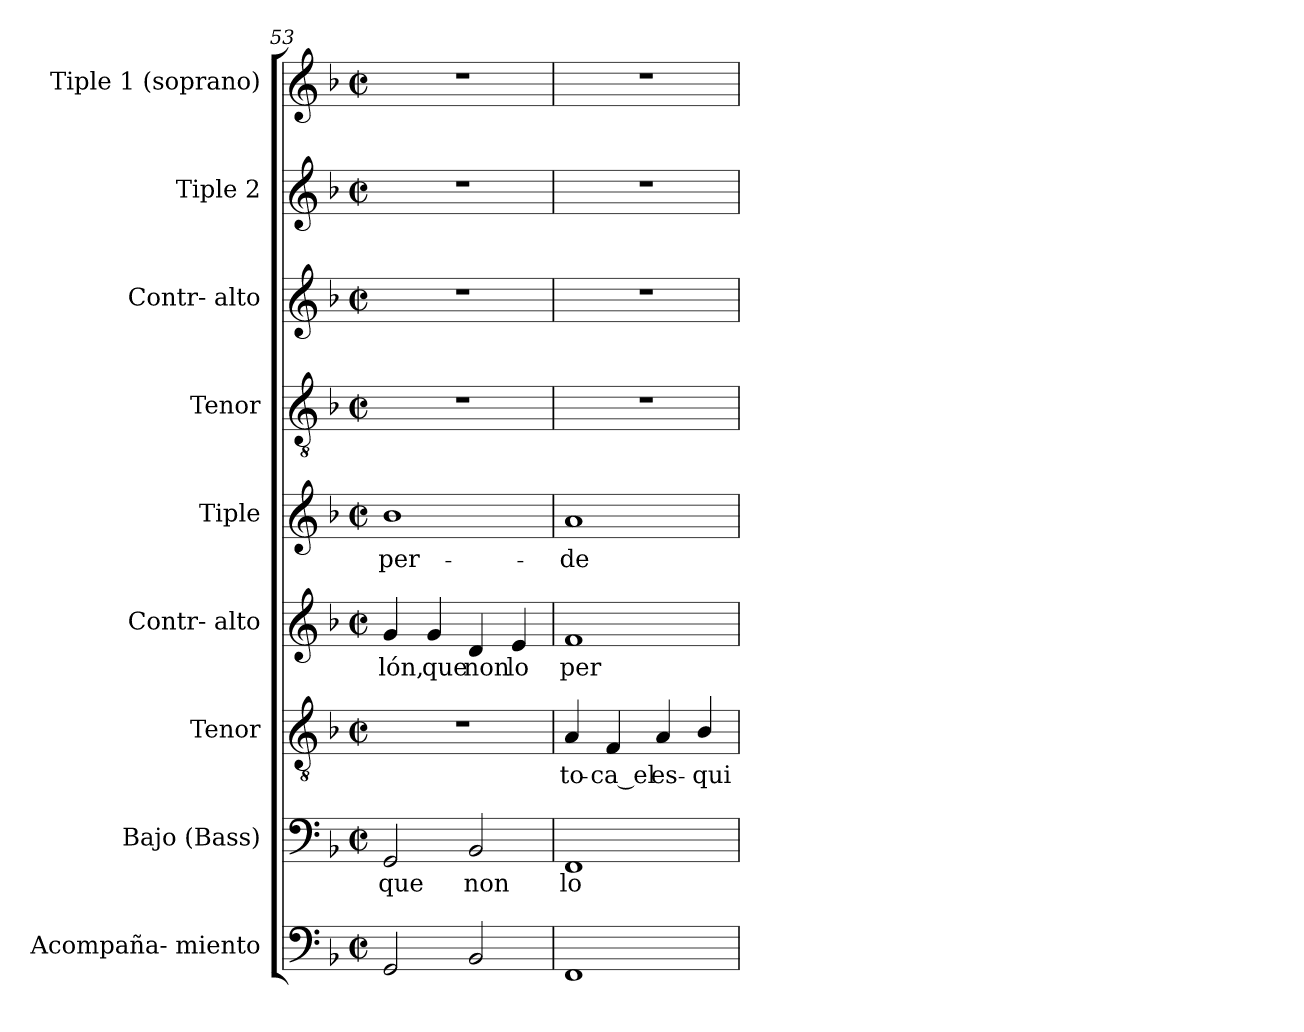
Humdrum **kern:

**kern	**kern	**text	**kern	**text	**kern	**text	**kern	**text	**kern	**kern	**kern	**kern
*part9	*part8	*part8	*part7	*part7	*part6	*part6	*part5	*part5	*part4	*part3	*part2	*part1
*staff9	*staff8	*staff8	*staff7	*staff7	*staff6	*staff6	*staff5	*staff5	*staff4	*staff3	*staff2	*staff1
*I"Acompaña- miento	*I"Bajo (Bass)	*	*I"Tenor	*	*I"Contr- alto	*	*I"Tiple	*	*I"Tenor	*I"Contr- alto	*I"Tiple 2	*I"Tiple 1 (soprano)
*	*I'B.	*	*I'T.	*	*I'A.	*	*	*	*I'T.	*I'A.	*	*I'S.
*clefF4	*clefF4	*	*clefGv2	*	*clefG2	*	*clefG2	*	*clefGv2	*clefG2	*clefG2	*clefG2
*	*	*	*ITrd7c12	*	*	*	*	*	*ITrd7c12	*	*	*
*k[b-]	*k[b-]	*	*k[b-]	*	*k[b-]	*	*k[b-]	*	*k[b-]	*k[b-]	*k[b-]	*k[b-]
*F:	*F:	*	*F:	*	*F:	*	*F:	*	*F:	*F:	*F:	*F:
*M2/2	*M2/2	*	*M2/2	*	*M2/2	*	*M2/2	*	*M2/2	*M2/2	*M2/2	*M2/2
*met(c|)	*met(c|)	*	*met(c|)	*	*met(c|)	*	*met(c|)	*	*met(c|)	*met(c|)	*met(c|)	*met(c|)
=53	=53	=53	=53	=53	=53	=53	=53	=53	=53	=53	=53	=53
!	!	!LO:LY:b:color=#000000	!	!	!	!	!	!	!	!	!	!
!	!	!	!	!	!	!LO:LY:b:color=#000000	!	!	!	!	!	!
!	!	!	!	!	!	!	!	!LO:LY:b:color=#000000	!	!	!	!
2GGi/	2GGi/	que	1r	.	4gi/	-lón,	1b-i	per-	1r	1r	1r	1r
!	!	!	!	!	!	!LO:LY:b:color=#000000	!	!	!	!	!	!
.	.	.	.	.	4gi/	que	.	.	.	.	.	.
!	!	!LO:LY:b:color=#000000	!	!	!	!	!	!	!	!	!	!
!	!	!	!	!	!	!LO:LY:b:color=#000000	!	!	!	!	!	!
2BB-i/	2BB-i/	non	.	.	4di/	non	.	.	.	.	.	.
!	!	!	!	!	!	!LO:LY:b:color=#000000	!	!	!	!	!	!
.	.	.	.	.	4ei/	lo	.	.	.	.	.	.
!!LO:PB:g=z
=54	=54	=54	=54	=54	=54	=54	=54	=54	=54	=54	=54	=54
!	!	!LO:LY:b:color=#000000	!	!	!	!	!	!	!	!	!	!
!	!	!	!	!LO:LY:b:color=#000000	!	!	!	!	!	!	!	!
!	!	!	!	!	!	!LO:LY:b:color=#000000	!	!	!	!	!	!
!	!	!	!	!	!	!	!	!LO:LY:b:color=#000000	!	!	!	!
1FFi	1FFi	lo	4AAi/	to-	1fi	per-	1ai	-de-	1r	1r	1r	1r
!	!	!	!	!LO:LY:b:color=#000000	!	!	!	!	!	!	!	!
.	.	.	4FFi/	-ca_el	.	.	.	.	.	.	.	.
!	!	!	!	!LO:LY:b:color=#000000	!	!	!	!	!	!	!	!
.	.	.	4AAi/	es-	.	.	.	.	.	.	.	.
!	!	!	!	!LO:LY:b:color=#000000	!	!	!	!	!	!	!	!
.	.	.	4BB-i/	-qui-	.	.	.	.	.	.	.	.
=	=	=	=	=	=	=	=	=	=	=	=	=
*-	*-	*-	*-	*-	*-	*-	*-	*-	*-	*-	*-	*-
